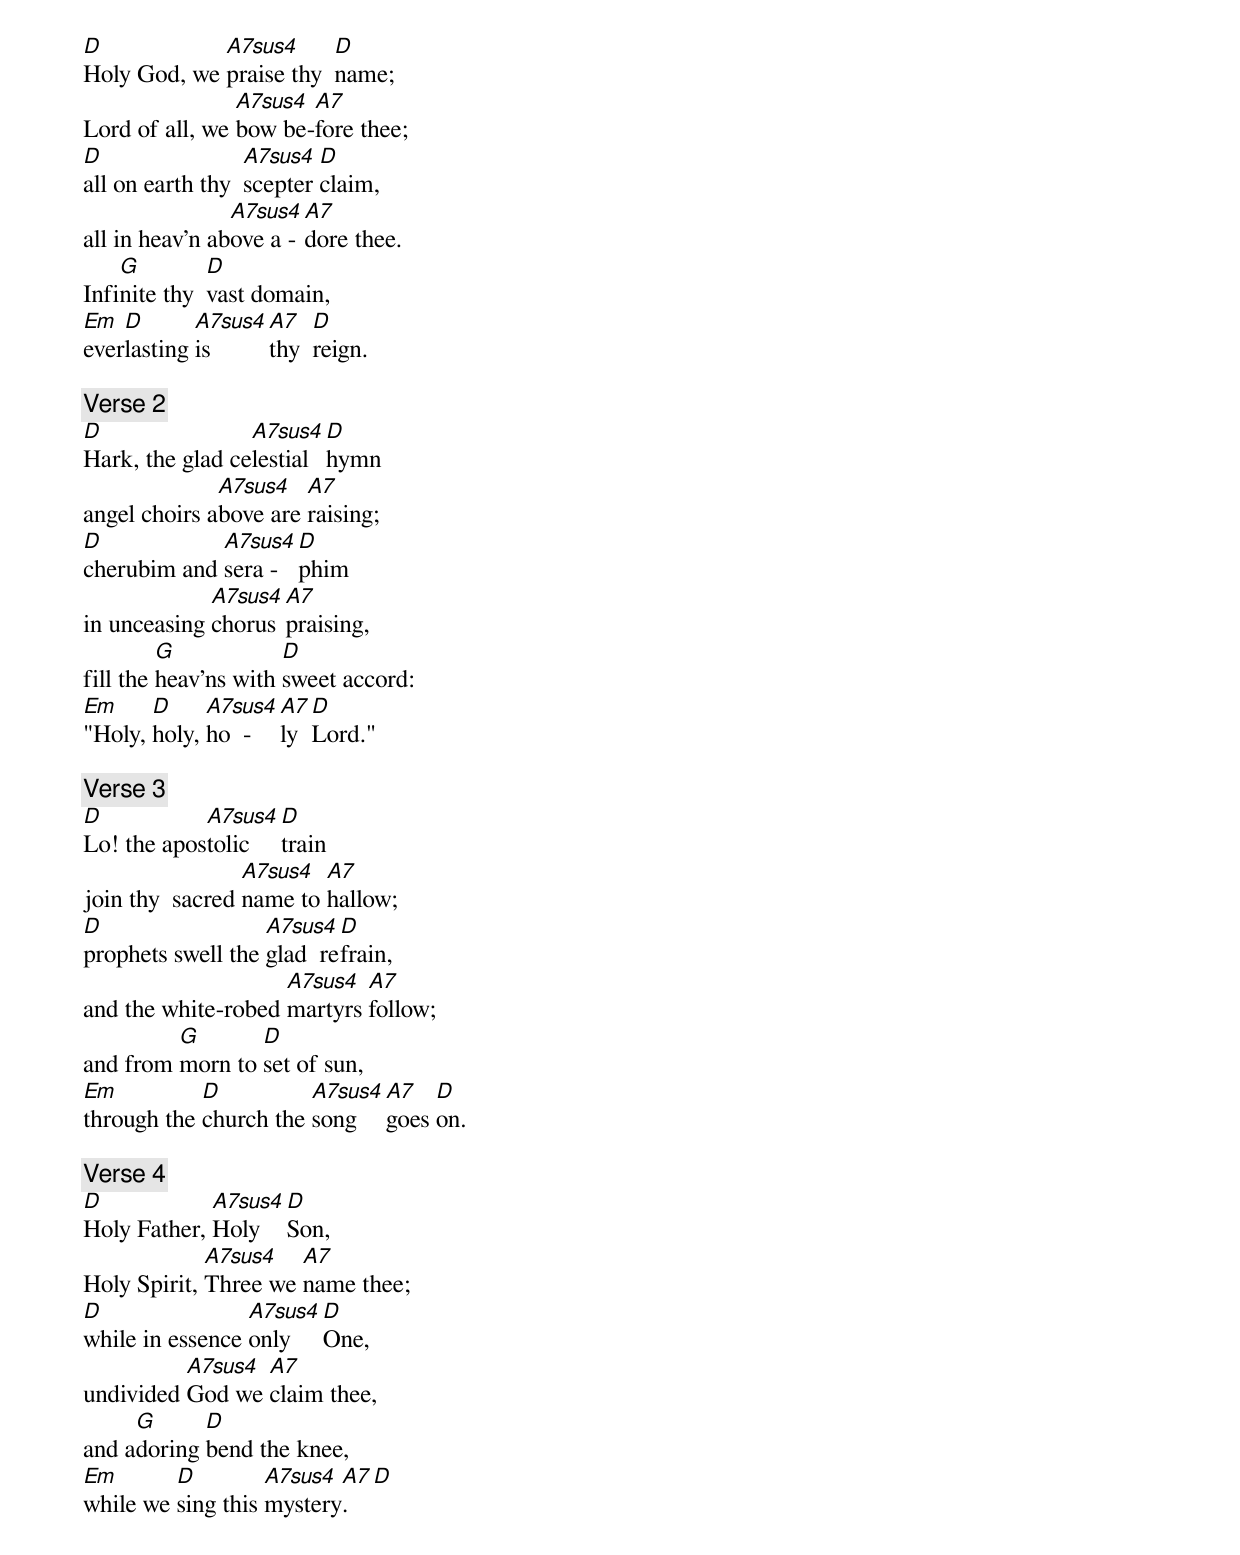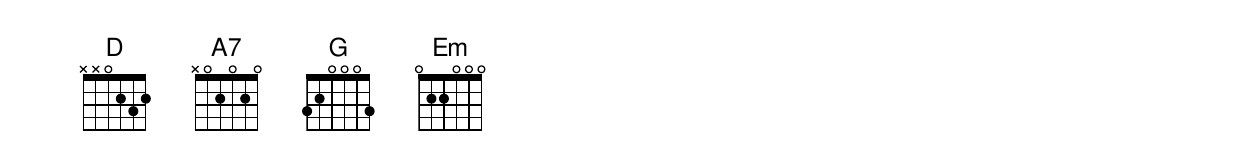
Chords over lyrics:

D            A7sus4      D
Holy God, we praise thy  name;
                A7sus4 A7
Lord of all, we bow be-fore thee;
D                 A7sus4  D
all on earth thy  scepter claim,
                A7sus4  A7
all in heav'n above a - dore thee.
    G         D
Infinite thy  vast domain,
Em  D       A7sus4 A7   D
everlasting is     thy  reign.

[Verse 2]
D                A7sus4  D
Hark, the glad celestial hymn
              A7sus4   A7
angel choirs above are raising;
D            A7sus4 D
cherubim and sera - phim
             A7sus4 A7
in unceasing chorus praising,
         G            D
fill the heav'ns with sweet accord:
Em     D     A7sus4 A7 D
"Holy, holy, ho  -  ly Lord."

[Verse 3]
D           A7sus4 D
Lo! the apostolic  train
                 A7sus4  A7
join thy  sacred name to hallow;
D                  A7sus4  D
prophets swell the glad  refrain,
                    A7sus4  A7
and the white-robed martyrs follow;
         G       D
and from morn to set of sun,
Em          D          A7sus4 A7   D
through the church the song   goes on.

[Verse 4]
D            A7sus4 D
Holy Father, Holy   Son,
             A7sus4   A7
Holy Spirit, Three we name thee;
D                A7sus4 D
while in essence only   One,
          A7sus4 A7
undivided God we claim thee,
     G      D
and adoring bend the knee,
Em       D         A7sus4 A7  D
while we sing this mystery.
